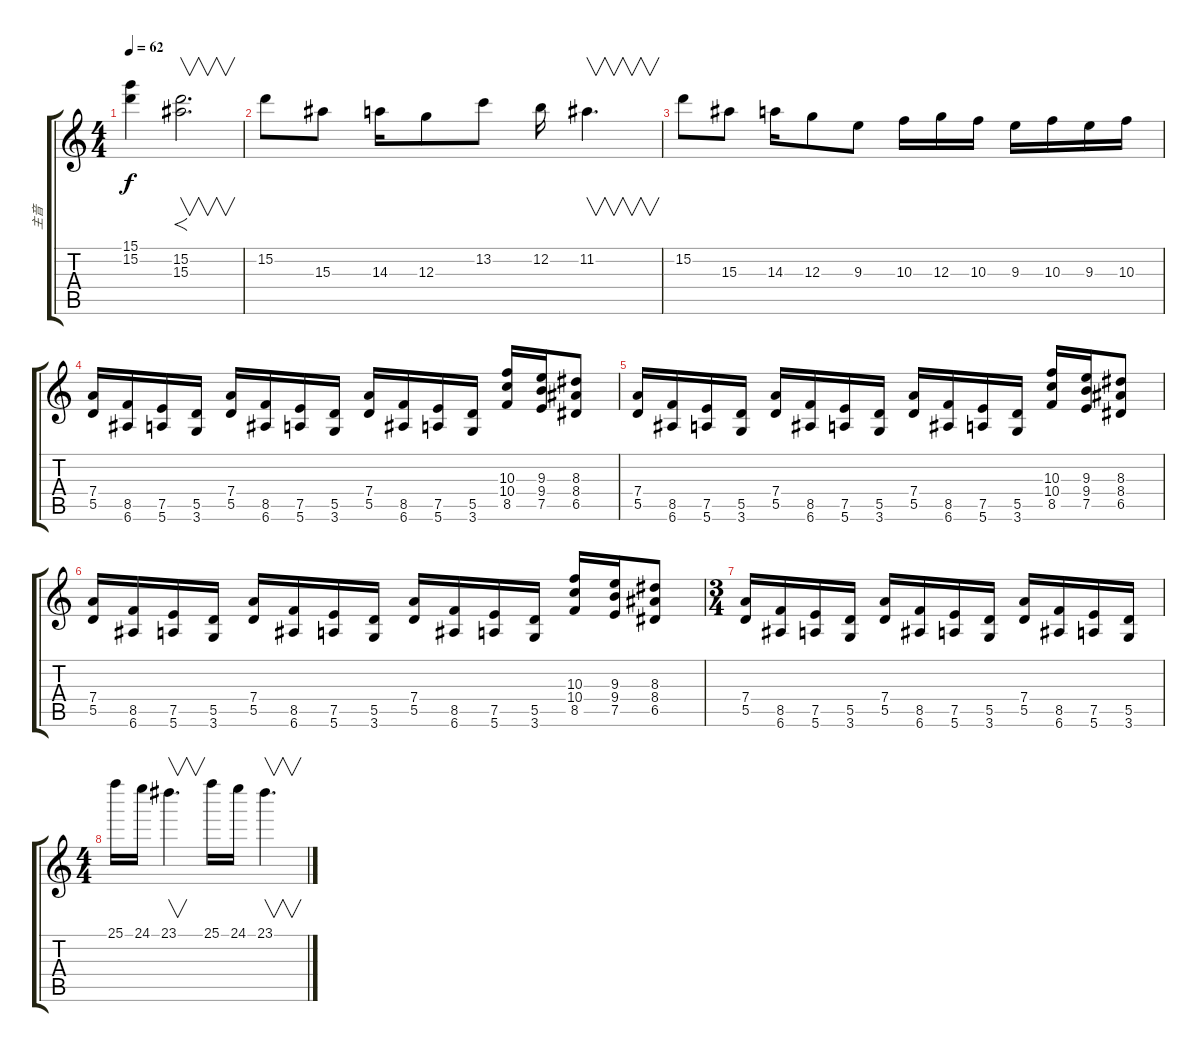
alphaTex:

\track ("主音" "主音") {instrument overdrivenguitar}
\staff {score tabs}
\tuning (E4 B3 G3 D3 A2 E2) {hide}
\ts (4 4)
\tempo 62
\clef g2
\ks c
(15.1{t} 15.2{t}).4{dy f} (15.2 15.3).2{f v d txt ""} |
15.2.8 15.3.8 14.3.16 12.3.8 13.2.8 12.2.16 11.2.4{v d} |
15.2.8 15.3.8 14.3.16 12.3.8 9.3.8 10.3.16 12.3.16 10.3.16 9.3.16 10.3.16 9.3.16 10.3.16 |
(7.4 5.5).16{volume 10} (8.5 6.6).16 (7.5 5.6).16 (5.5 3.6).16 (7.4 5.5).16 (8.5 6.6).16 (7.5 5.6).16 (5.5 3.6).16 (7.4 5.5).16 (8.5 6.6).16 (7.5 5.6).16 (5.5 3.6).16 (10.3 10.4 8.5).16 (9.3 9.4 7.5).16 (8.3 8.4 6.5).8 |
(7.4 5.5).16 (8.5 6.6).16 (7.5 5.6).16 (5.5 3.6).16 (7.4 5.5).16 (8.5 6.6).16 (7.5 5.6).16 (5.5 3.6).16 (7.4 5.5).16 (8.5 6.6).16 (7.5 5.6).16 (5.5 3.6).16 (10.3 10.4 8.5).16 (9.3 9.4 7.5).16 (8.3 8.4 6.5).8 |
(7.4 5.5).16 (8.5 6.6).16 (7.5 5.6).16 (5.5 3.6).16 (7.4 5.5).16 (8.5 6.6).16 (7.5 5.6).16 (5.5 3.6).16 (7.4 5.5).16 (8.5 6.6).16 (7.5 5.6).16 (5.5 3.6).16 (10.3 10.4 8.5).16 (9.3 9.4 7.5).16 (8.3 8.4 6.5).8 |
\ts (3 4)
(7.4 5.5).16 (8.5 6.6).16 (7.5 5.6).16 (5.5 3.6).16 (7.4 5.5).16 (8.5 6.6).16 (7.5 5.6).16 (5.5 3.6).16 (7.4 5.5).16 (8.5 6.6).16 (7.5 5.6).16 (5.5 3.6).16 |
\ts (4 4)
25.1.16{volume 13} 24.1.16 23.1.4{v d} 25.1.16 24.1.16 23.1.4{v d}
